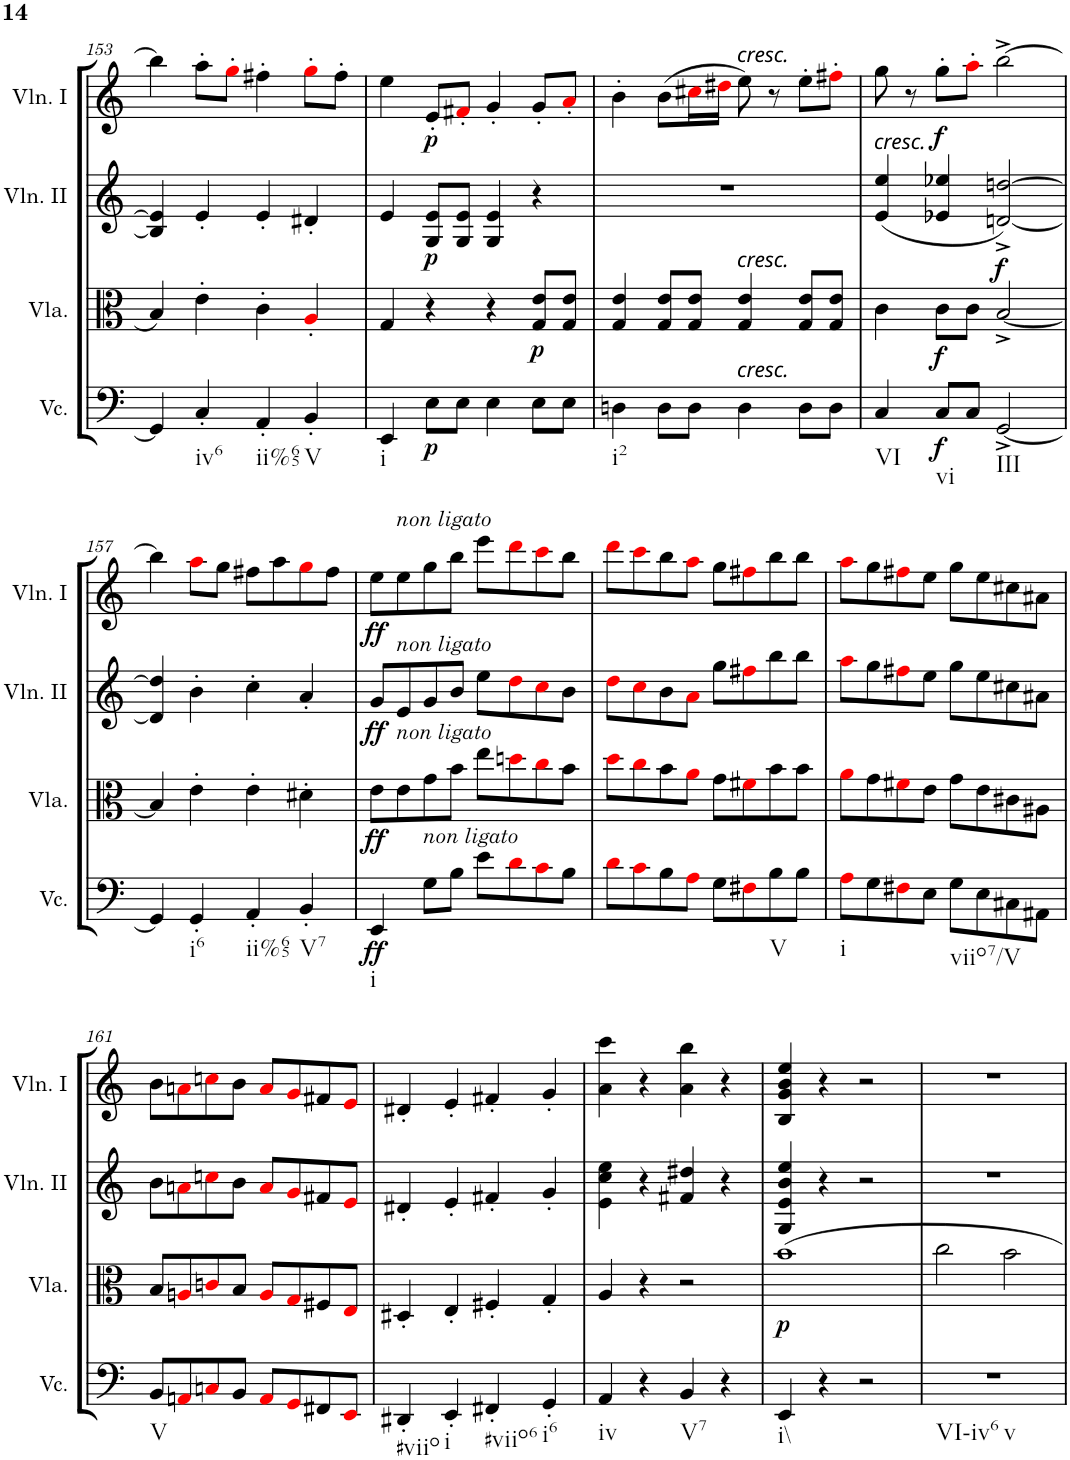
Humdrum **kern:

**kern	**dynam	**kern	**dynam	**kern	**dynam	**kern	**dynam
*part4	*part4	*part3	*part3	*part2	*part2	*part1	*part1
*staff4	*staff4	*staff3	*staff3	*staff2	*staff2	*staff1	*staff1
*I"Violoncello	*	*I"Viola	*	*I"Violino II	*	*I"Violino I	*
*I'Vc.	*	*I'Vla.	*	*I'Vln. II	*	*I'Vln. I	*
!!LO:PB:g=z
*clefF4	*	*clefC3	*	*clefG2	*	*clefG2	*
*k[]	*	*k[]	*	*k[]	*	*k[]	*
*M2/2	*	*M2/2	*	*M2/2	*	*M2/2	*
*met(c|)	*	*met(c|)	*	*met(c|)	*	*met(c|)	*
=153	=153	=153	=153	=153	=153	=153	=153
4GG/]	.	4B/	.	4B/] 4e/]	.	4bb\]	.
!LO:TX:b:t=iv6	!	!	!	!	!	!	!
4C'/	.	4e'\	.	4e'/	.	8aa'\L	.
.	.	.	.	.	.	8gg'i\J	.
!LO:TX:b:t=ii%65	!	!	!	!	!	!	!
4AA'/	.	4c'\	.	4e'/	.	4ff#X'\	.
!LO:TX:b:t=V	!	!	!	!	!	!	!
4BB'/	.	4A'i/	.	4d#X'/	.	8gg'i\L	.
.	.	.	.	.	.	8ff#'\J	.
=154	=154	=154	=154	=154	=154	=154	=154
!LO:TX:b:t=i	!	!	!	!	!	!	!
4EE/	.	4G/	.	4e/	.	4ee\	.
!	!LO:DY:b	!	!	!	!LO:DY:b	!	!LO:DY:b
8E\L	p	4r	.	8G/ 8e/L	p	8e'/L	p
8E\J	.	.	.	8G/ 8e/J	.	8f#X'i/J	.
4E\	.	4r	.	4G/ 4e/	.	4g'/	.
!	!	!	!LO:DY:b	!	!	!	!
8E\L	.	8G/ 8e/L	p	4r	.	8g'/L	.
8E\J	.	8G/ 8e/J	.	.	.	8a'i/J	.
=155	=155	=155	=155	=155	=155	=155	=155
!LO:TX:b:t=i2	!	!	!	!	!	!	!
4Dn\	.	4G/ 4e/	.	1r	.	4b'\	.
8D\L	.	8G/ 8e/L	.	.	.	(>8b\L	.
8D\J	.	8G/ 8e/J	.	.	.	16cc#Xi\L	.
.	.	.	.	.	.	16dd#Xi\JJ	.
!	!	!	!	!	!	!LO:TX:a:i:t=cresc.	!
!	!	!LO:TX:a:i:t=cresc.	!	!	!	!	!
!LO:TX:a:i:t=cresc.	!	!	!	!	!	!	!
4D\	.	4G/ 4e/	.	.	.	8ee\)	.
.	.	.	.	.	.	8r	.
8D\L	.	8G/ 8e/L	.	.	.	8ee'\L	.
8D\J	.	8G/ 8e/J	.	.	.	8ff#X'i\J	.
=156	=156	=156	=156	=156	=156	=156	=156
!	!	!	!	!LO:TX:a:i:t=cresc.	!	!	!
!LO:TX:b:t=VI	!	!	!	!	!	!	!
4C/	.	4c\	.	(<4e/ 4ee/	.	8gg\	.
.	.	.	.	.	.	8r	.
!LO:TX:b:t=vi	!	!	!	!	!	!	!
!	!LO:DY:b	!	!LO:DY:b	!	!	!	!LO:DY:b
8C/L	f	8c\L	f	4e-X/ 4ee-X/	.	8gg'\L	f
8C/J	.	8c\J	.	.	.	8aa'i\J	.
!LO:TX:b:t=III	!	!	!	!	!	!	!
!	!	!	!	!	!LO:DY:b	!	!
[2GG^/	.	[2B^/	.	[2dn/^ [2ddn/^)	f	[2bb^\	.
!!LO:LB:g=z
=157	=157	=157	=157	=157	=157	=157	=157
4GG/]	.	4B/]	.	4d/] 4dd/]	.	4bb\]	.
!LO:TX:b:t=i6	!	!	!	!	!	!	!
4GG'/	.	4e'\	.	4b'\	.	8aai\L	.
.	.	.	.	.	.	8gg\J	.
!LO:TX:b:t=ii%65	!	!	!	!	!	!	!
4AA'/	.	4e'\	.	4cc'\	.	8ff#X\L	.
.	.	.	.	.	.	8aa\	.
!LO:TX:b:t=V7	!	!	!	!	!	!	!
4BB'/	.	4d#X'\	.	4a'/	.	8ggi\	.
.	.	.	.	.	.	8ff#\J	.
=158	=158	=158	=158	=158	=158	=158	=158
!LO:TX:b:t=i	!	!	!	!	!	!	!
!	!LO:DY:b	!	!LO:DY:b	!	!LO:DY:b	!	!LO:DY:b
4EE/	ff	8e\L	ff	8g/L	ff	8ee\L	ff
!	!	!	!	!	!	!LO:TX:a:i:t=non ligato	!
!	!	!	!	!LO:TX:a:i:t=non ligato	!	!	!
!	!	!LO:TX:a:i:t=non ligato	!	!	!	!	!
.	.	8e\	.	8e/	.	8ee\	.
!LO:TX:a:i:t=non ligato	!	!	!	!	!	!	!
8G\L	.	8g\	.	8g/	.	8gg\	.
8B\J	.	8b\J	.	8b/J	.	8bb\J	.
8e\L	.	8ee\L	.	8ee\L	.	8eee\L	.
8di\	.	8ddni\	.	8ddi\	.	8dddi\	.
8ci\	.	8cci\	.	8cci\	.	8ccci\	.
8B\J	.	8b\J	.	8b\J	.	8bb\J	.
=159	=159	=159	=159	=159	=159	=159	=159
8di\L	.	8ddi\L	.	8ddi\L	.	8dddi\L	.
8ci\	.	8cci\	.	8cci\	.	8ccci\	.
8B\	.	8b\	.	8b\	.	8bb\	.
8Ai\J	.	8ai\J	.	8ai\J	.	8aai\J	.
8G\L	.	8g\L	.	8gg\L	.	8gg\L	.
8F#Xi\	.	8f#Xi\	.	8ff#Xi\	.	8ff#Xi\	.
!LO:TX:b:t=V	!	!	!	!	!	!	!
8B\	.	8b\	.	8bb\	.	8bb\	.
8B\J	.	8b\J	.	8bb\J	.	8bb\J	.
=160	=160	=160	=160	=160	=160	=160	=160
!LO:TX:b:t=i	!	!	!	!	!	!	!
8Ai\L	.	8ai\L	.	8aai\L	.	8aai\L	.
8G\	.	8g\	.	8gg\	.	8gg\	.
8F#Xi\	.	8f#Xi\	.	8ff#Xi\	.	8ff#Xi\	.
8E\J	.	8e\J	.	8ee\J	.	8ee\J	.
!LO:TX:b:t=viio7/V	!	!	!	!	!	!	!
8G\L	.	8g\L	.	8gg\L	.	8gg\L	.
8E\	.	8e\	.	8ee\	.	8ee\	.
8C#X\	.	8c#X\	.	8cc#X\	.	8cc#X\	.
8AA#X\J	.	8A#X\J	.	8a#X\J	.	8a#X\J	.
!!LO:LB:g=z
=161	=161	=161	=161	=161	=161	=161	=161
!LO:TX:b:t=V	!	!	!	!	!	!	!
8BB/L	.	8B/L	.	8b\L	.	8b\L	.
8AAni/	.	8Ani/	.	8ani\	.	8ani\	.
8Cni/	.	8cni/	.	8ccni\	.	8ccni\	.
8BB/J	.	8B/J	.	8b\J	.	8b\J	.
8AAi/L	.	8Ai/L	.	8ai/L	.	8ai/L	.
8GGi/	.	8Gi/	.	8gi/	.	8gi/	.
8FF#X/	.	8F#X/	.	8f#X/	.	8f#X/	.
8EEi/J	.	8Ei/J	.	8ei/J	.	8ei/J	.
=162	=162	=162	=162	=162	=162	=162	=162
!LO:TX:b:t=#viio	!	!	!	!	!	!	!
4DD#X'/	.	4D#X'/	.	4d#X'/	.	4d#X'/	.
!LO:TX:b:t=i	!	!	!	!	!	!	!
4EE'/	.	4E'/	.	4e'/	.	4e'/	.
!LO:TX:b:t=#viio6	!	!	!	!	!	!	!
4FF#X'/	.	4F#X'/	.	4f#X'/	.	4f#X'/	.
!LO:TX:b:t=i6	!	!	!	!	!	!	!
4GG'/	.	4G'/	.	4g'/	.	4g'/	.
=163	=163	=163	=163	=163	=163	=163	=163
!LO:TX:b:t=iv	!	!	!	!	!	!	!
4AA/	.	4A/	.	4e\ 4cc\ 4ee\	.	4a\ 4ccc\	.
4r	.	4r	.	4r	.	4r	.
!LO:TX:b:t=V7	!	!	!	!	!	!	!
4BB/	.	2r	.	4f#X/ 4dd#X/	.	4a\ 4bb\	.
4r	.	.	.	4r	.	4r	.
=164	=164	=164	=164	=164	=164	=164	=164
!LO:TX:b:t=i\\	!	!	!	!	!	!	!
!	!	!	!LO:DY:b	!	!	!	!
4EE/	.	1b	p	4G/ 4e/ 4b/ 4ee/	.	4B/ 4g/ 4b/ 4ee/	.
4r	.	.	.	4r	.	4r	.
2r	.	.	.	2r	.	2r	.
=165	=165	=165	=165	=165	=165	=165	=165
!LO:TX:b:t=VI-iv6	!	!	!	!	!	!	!
!LO:TX:b:t=v	!	!	!	!	!	!	!
1r	.	2cc\	.	1r	.	1r	.
.	.	2b\	.	.	.	.	.
=	=	=	=	=	=	=	=
*-	*-	*-	*-	*-	*-	*-	*-
